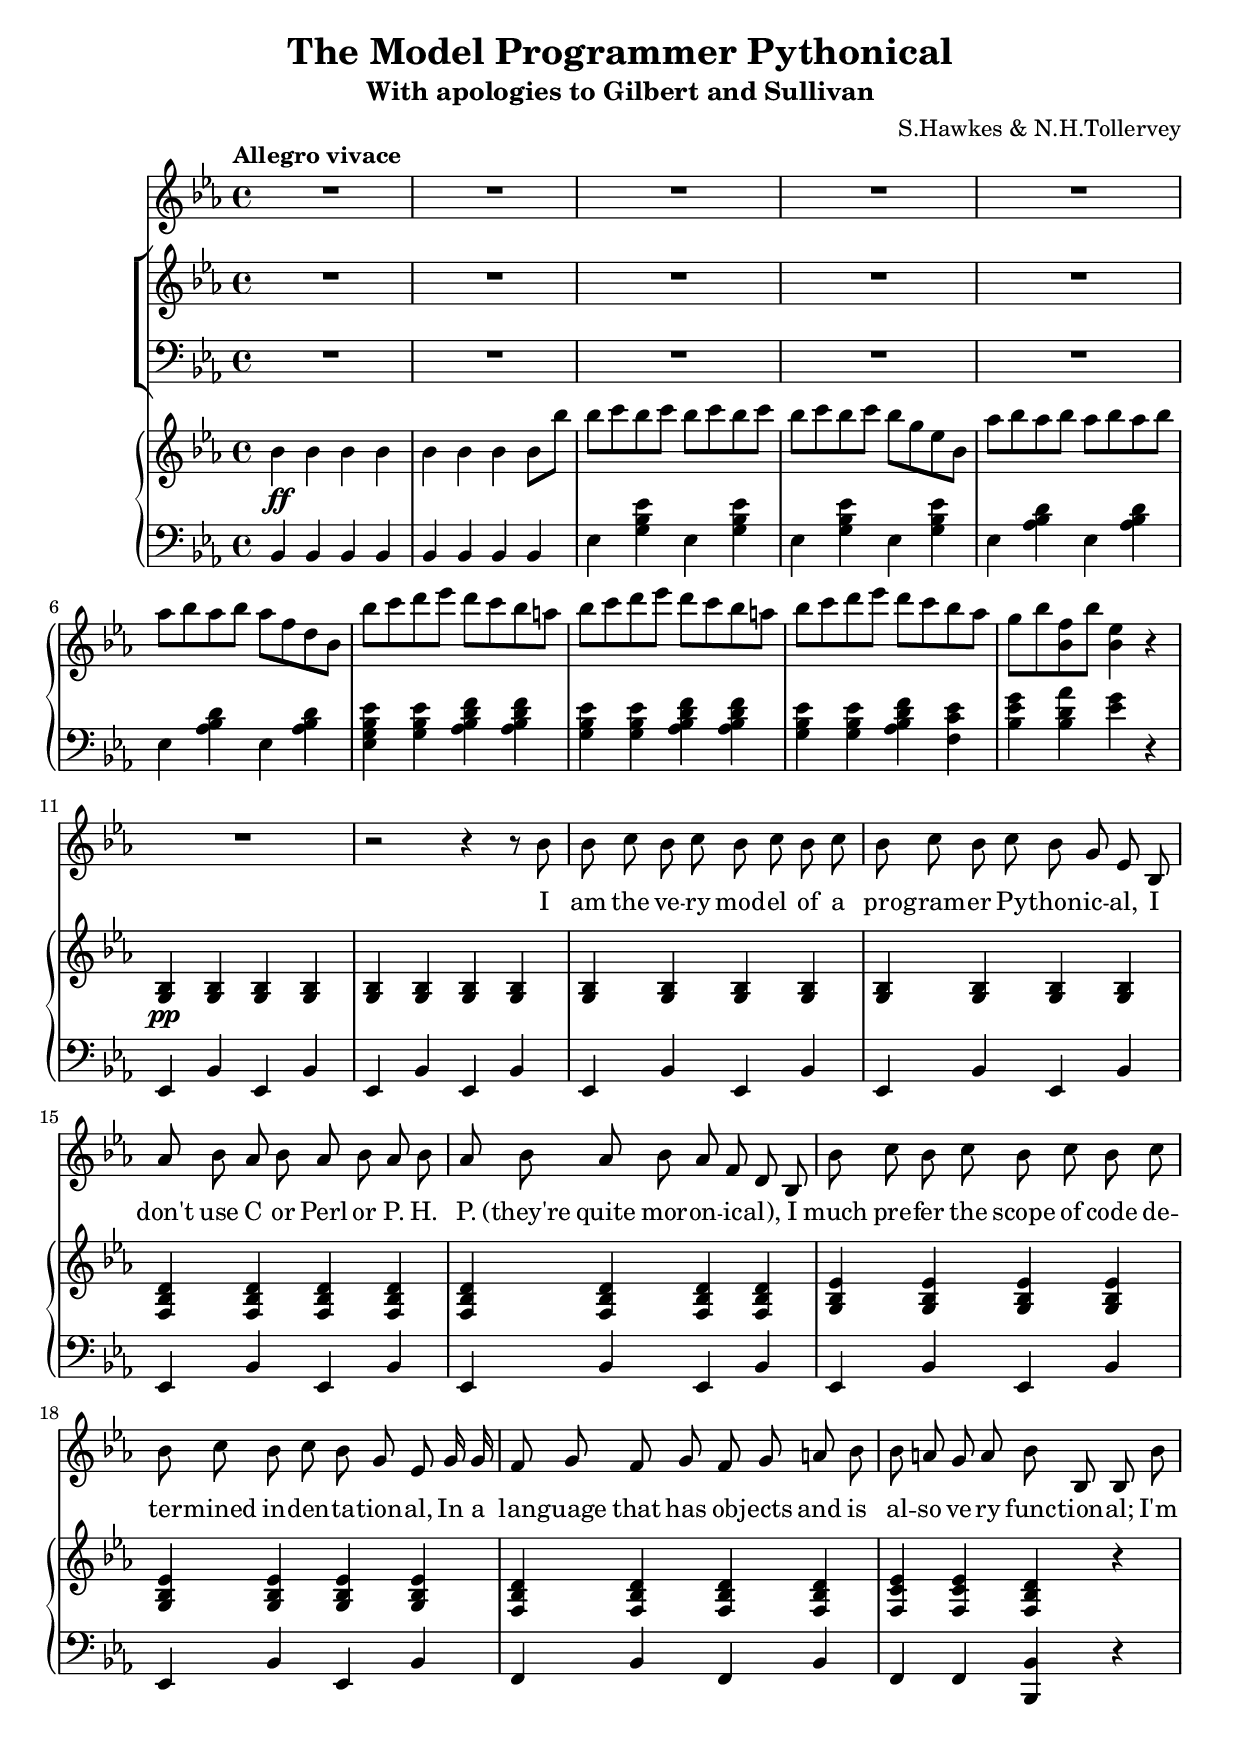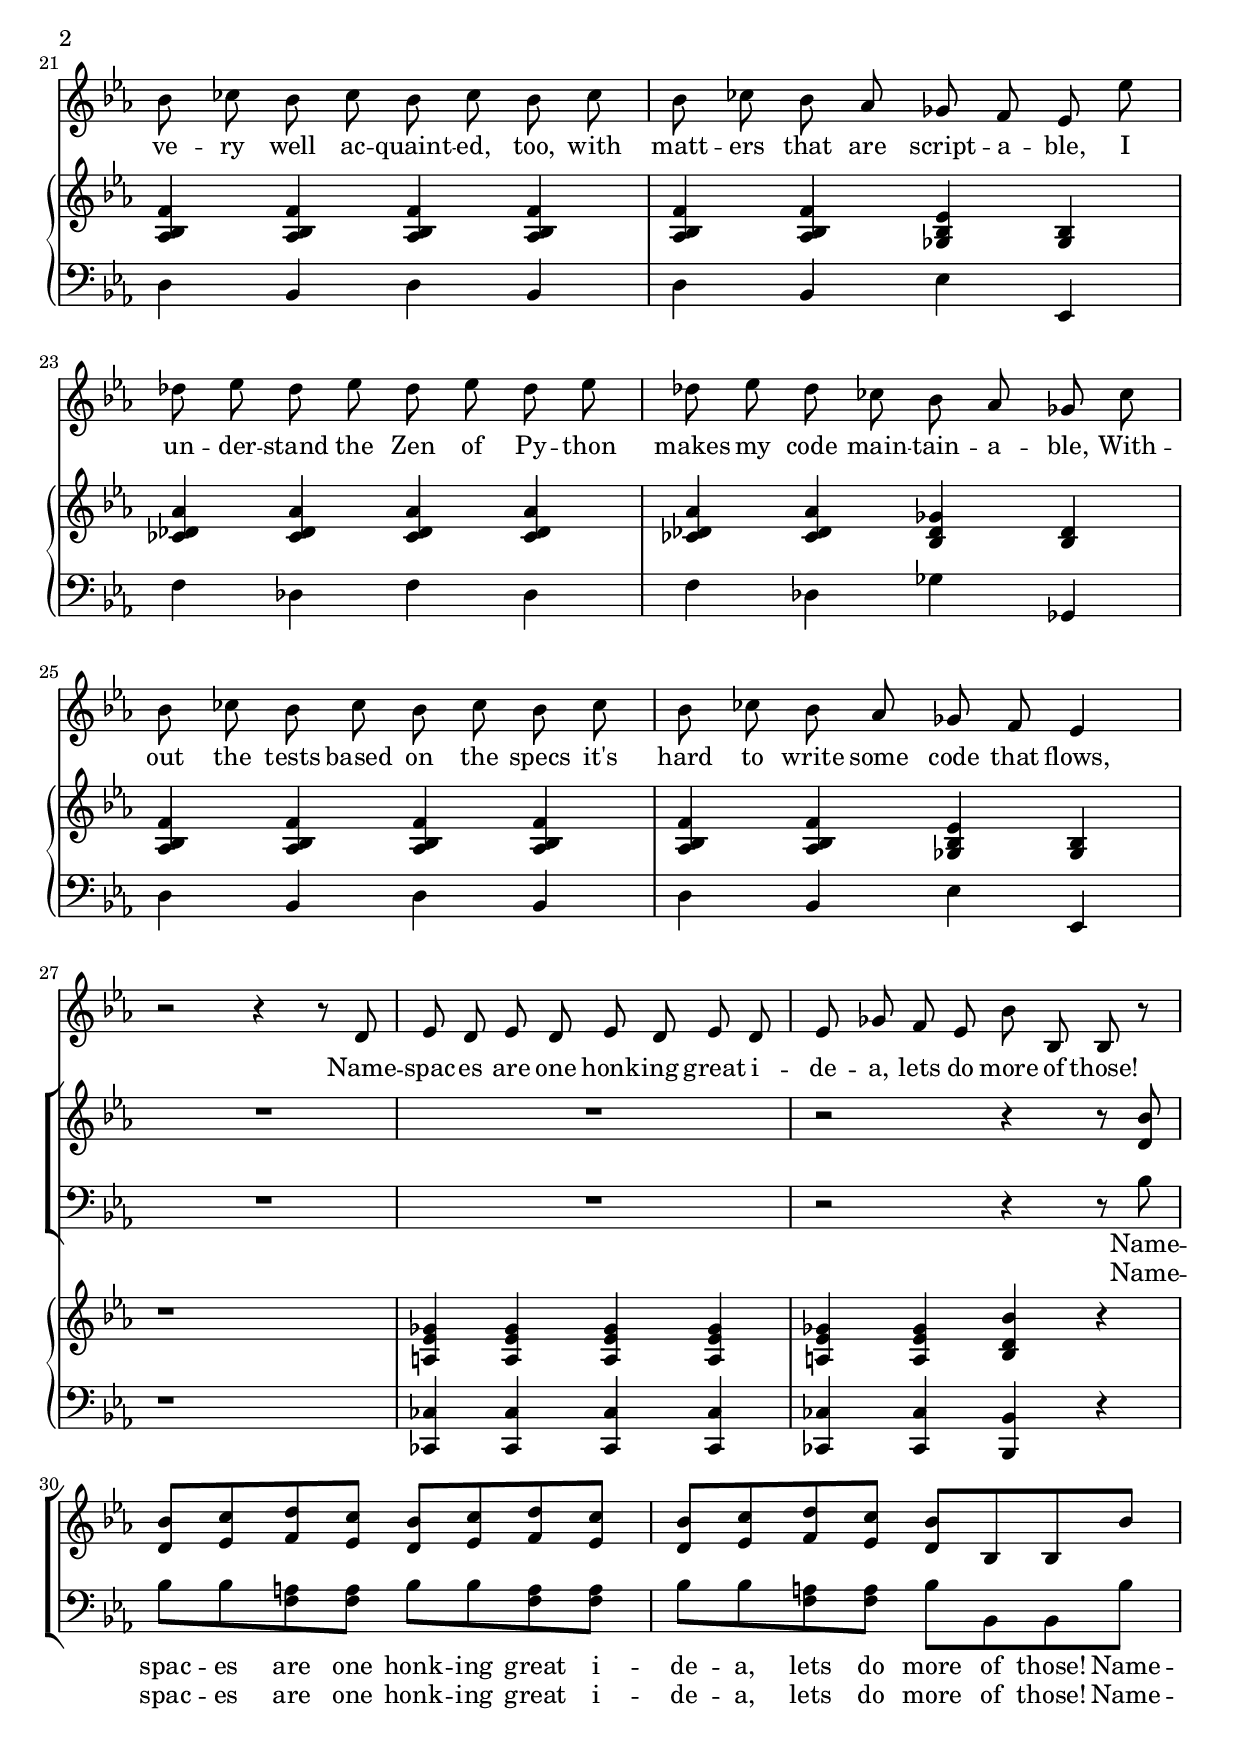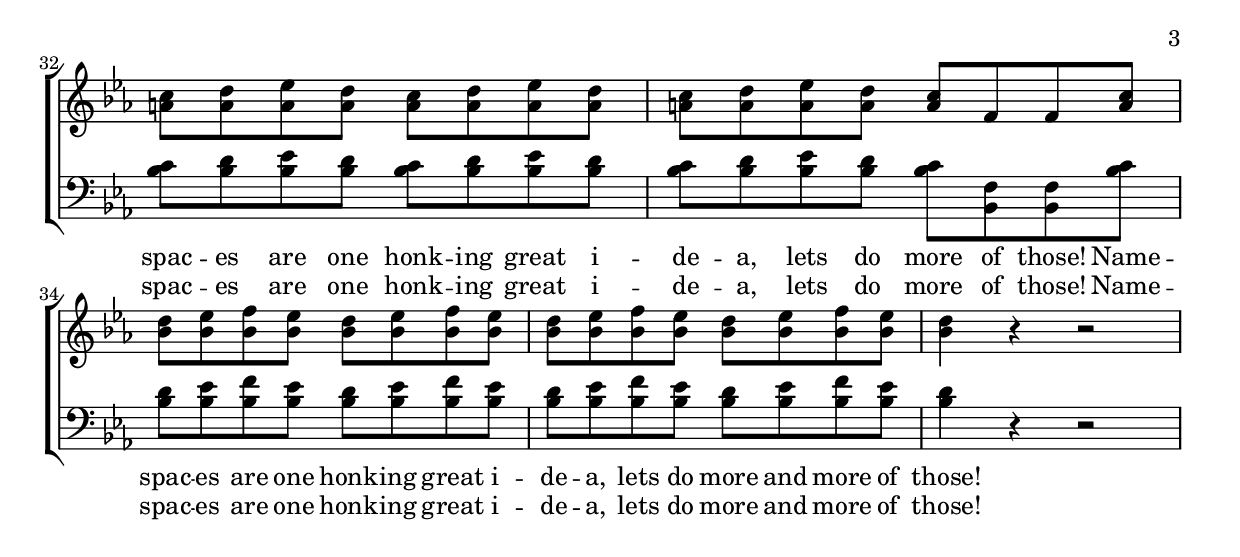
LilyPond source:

\version "2.14.2"

\header {
    title = "The Model Programmer Pythonical"
    subtitle = "With apologies to Gilbert and Sullivan"
    composer = "S.Hawkes & N.H.Tollervey"
}

melody = \relative c'' {
    \clef treble
    \key ees \major
    \time 4/4

    R1 R R R R R R R R R R r2 r4 r8 bes
    bes c bes c bes c bes
    c bes c bes c bes g ees bes
    aes' bes aes bes aes bes aes bes
    aes bes aes bes aes f d bes
    bes' c bes c bes c bes c
    bes c bes c bes g ees g16 g
    f8 g f g f g a bes
    bes a g a bes bes, bes bes'
    bes ces bes ces bes ces bes ces
    bes ces bes aes ges f ees ees'
    des ees des ees des ees des ees
    des ees des ces bes aes ges ces
    bes ces bes ces bes ces bes ces
    bes ces bes aes ges f ees4
    r2 r4 r8 d
    ees d ees d ees d ees d
    ees ges f ees bes' bes, bes r
}

solo = \lyricmode {
    I am the ve -- ry mod -- el of a pro -- gram -- er Py -- thon -- ic -- al,
    I don't use C or Perl or P. H. P. "(they're" quite mor -- on -- ic -- al),
    I much pre -- fer the scope of code de -- ter -- mined in -- den -- ta -- tion -- al,
    In a lan -- guage that has ob -- jects and is al -- so ve -- ry func -- tion -- al;
    I'm ve -- ry well ac -- quaint -- ed, too, with matt -- ers that are script -- a -- ble,
    I un -- der -- stand the Zen of Py -- thon makes my code main -- tain -- a -- ble,
    With -- out the tests based on the specs it's hard to write some code that flows,
    Name -- spac -- es are one honk -- ing great i -- de -- a, lets do more of those!
}

chorusFemale = \relative c'' {
    \clef treble
    \key ees \major
    \time 4/4
    R1*28
    r2 r4 r8 <bes d,>
    <bes d,> <c ees,> <d f,> <c ees,> <bes d,> <c ees,> <d f,> <c ees,>
    <bes d,> <c ees,> <d f,> <c ees,> <bes d,> bes, bes bes'
    <c a> <d a> <ees a,> <d a> <c a> <d a> <ees a,> <d a>
    <c a> <d a> <ees a,> <d a> <c a> f, f <c' a>
    <d bes> <ees bes> <f bes,> <ees bes> <d bes> <ees bes> <f bes,> <ees bes>
    <d bes> <ees bes> <f bes,> <ees bes> <d bes> <ees bes> <f bes,> <ees bes>
    <d bes>4 r r2
}

chorusMale = \relative c' {
    \clef bass
    \key ees \major
    \time 4/4
    R1*28
    r2 r4 r8 bes
    bes bes <a f> <a f> bes bes <a f> <a f>
    bes bes <a f> <a f> bes bes, bes bes'
    <c bes> <bes d> <bes ees> <bes d> <c bes> <bes d> <bes ees> <bes d>
    <c bes> <bes d> <bes ees> <bes d> <c bes> <f, bes,> <f bes,> <c' bes>
    <bes d> <bes ees> <bes f'> <bes ees> <bes d> <bes ees> <bes f'> <bes ees>
    <bes d> <bes ees> <bes f'> <bes ees> <bes d> <bes ees> <bes f'> <bes ees>
    <d bes>4 r r2
}

chorusLyrics = \lyricmode {
    Name -- spac -- es are one honk -- ing great i -- de -- a, lets do more of those!
    Name -- spac -- es are one honk -- ing great i -- de -- a, lets do more of those!
    Name -- spac -- es are one honk -- ing great i -- de -- a, lets do more and more of those!
}

upper = \relative c'' {
    \clef treble
    \key ees \major
    \time 4/4
    \tempo "Allegro vivace"

    bes4\ff bes bes bes
    bes bes bes bes8 bes'
    bes c bes c bes c bes c
    bes c bes c bes g es bes
    aes' bes aes bes aes bes aes bes
    aes bes aes bes aes f d bes
    bes' c d es d c bes a
    bes c d es d c bes a
    bes c d es d c bes aes
    g bes <f bes,> bes <ees, bes>4 r
    <bes, g>\pp <bes g> <bes g> <bes g>
    <bes g> <bes g> <bes g> <bes g>
    <bes g> <bes g> <bes g> <bes g>
    <bes g> <bes g> <bes g> <bes g>
    <d bes f> <d bes f> <d bes f> <d bes f>
    <d bes f> <d bes f> <d bes f> <d bes f>
    <ees bes g> <ees bes g> <ees bes g> <ees bes g>
    <ees bes g> <ees bes g> <ees bes g> <ees bes g>
    <d bes f> <d bes f> <d bes f> <d bes f>
    <ees c f,> <ees c f,> <d bes f> r
    <f bes, aes> <f bes, aes> <f bes, aes> <f bes, aes>
    <f bes, aes> <f bes, aes> <ees bes ges> <bes ges>
    <aes' des, ces> <aes des, ces> <aes des, ces> <aes des, ces>
    <aes des, ces> <aes des, ces> <ges des bes> <des bes>
    <f bes, aes> <f bes, aes> <f bes, aes> <f bes, aes>
    <f bes, aes> <f bes, aes> <ees bes ges> <bes ges>
    r1
    <ges' ees a,>4 <ges ees a,> <ges ees a,> <ges ees a,>
    <ges ees a,> <ges ees a,> <bes d, bes> r
}

lower = \relative c {
    \clef bass
    \key ees \major
    \time 4/4

    bes4 bes bes bes
    bes bes bes bes
    ees <ees' bes g> ees, <ees' bes g>
    ees, <ees' bes g> ees, <ees' bes g>
    ees, <d' bes aes> ees, <d' bes aes>
    ees, <d' bes aes> ees, <d' bes aes>
    <ees g, bes ees,> <ees bes g> <f d bes aes> <f d bes aes>
    <ees bes g> <ees bes g> <f d bes aes> <f d bes aes>
    <ees bes g> <ees bes g> <f d bes aes> <ees c f,>
    <g ees bes> <aes d, bes> <g es> r
    ees,, bes' ees, bes'
    ees, bes' ees, bes'
    ees, bes' ees, bes'
    ees, bes' ees, bes'
    ees, bes' ees, bes'
    ees, bes' ees, bes'
    ees, bes' ees, bes'
    ees, bes' ees, bes'
    f bes f bes
    f f <bes bes,> r
    d bes d bes
    d bes ees ees,
    f' des f des
    f des ges ges,
    d' bes d bes
    d bes ees ees,
    r1
    <ces' ces,>4 <ces ces,> <ces ces,> <ces ces,>
    <ces ces,> <ces ces,> <bes bes,> r
}

\score {
    <<
        \new Voice = "mel" { \autoBeamOff \melody }
        \new Lyrics \lyricsto mel \solo
        \new ChoirStaff <<
            \new Voice = "top" \chorusFemale
            \new Voice = "bottom" \chorusMale
            \new Lyrics \lyricsto top \chorusLyrics
            \new Lyrics \lyricsto bottom \chorusLyrics
        >>
        \new PianoStaff <<
            \new Staff = "upper" \upper
            \new Staff = "lower" \lower
        >>
    >>
    \layout {
        \context { \RemoveEmptyStaffContext }
    }
    \midi {
        \context {
            \Score tempoWholesPerMinute = #(ly:make-moment 160 4)
        }
    }
}
